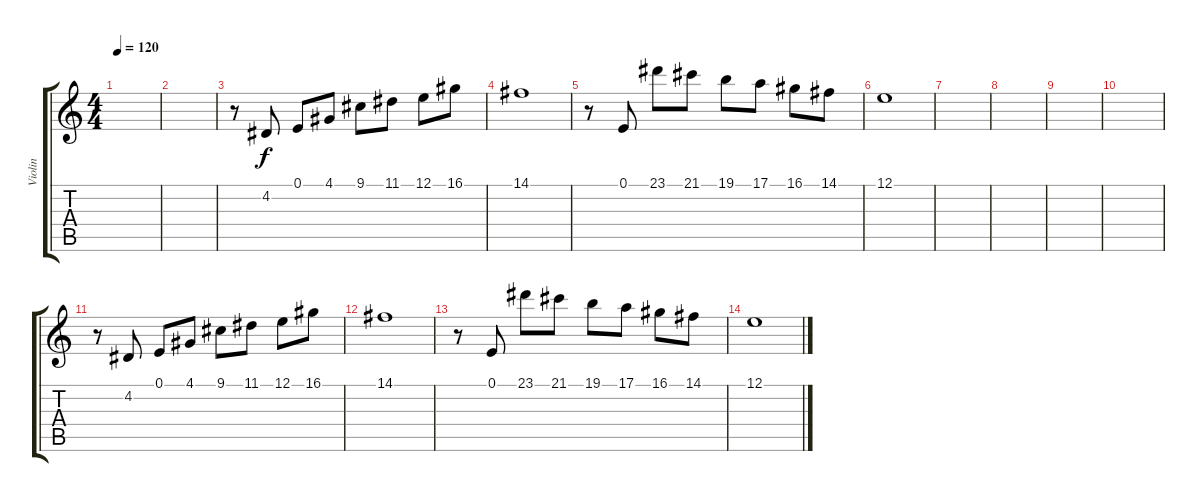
\track ("Violin" "Violin") {instrument violin}
\staff {score tabs}
\tuning (E4 B3 G3 D3 A2 E2) {hide}
\ts (4 4)
\tempo 120
\clef g2
\ks c
|
|
r.8 4.2.8 0.1.8 4.1.8 9.1.8 11.1.8 12.1.8 16.1.8 |
14.1.1 |
r.8 0.1.8 23.1.8 21.1.8 19.1.8 17.1.8 16.1.8 14.1.8 |
12.1.1 |
|
|
|
|
r.8 4.2.8 0.1.8 4.1.8 9.1.8 11.1.8 12.1.8 16.1.8 |
14.1.1 |
r.8 0.1.8 23.1.8 21.1.8 19.1.8 17.1.8 16.1.8 14.1.8 |
12.1.1
